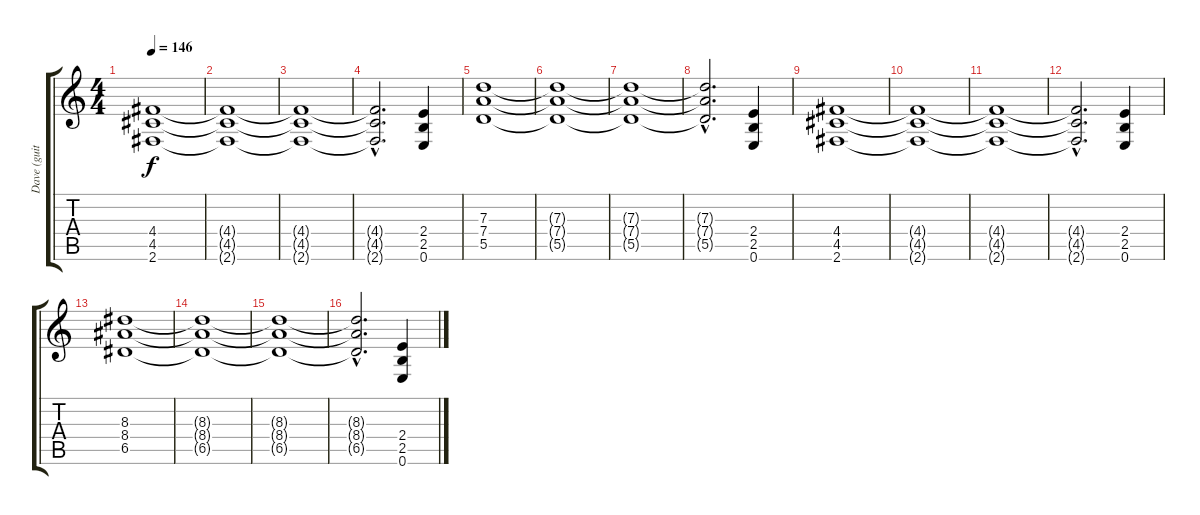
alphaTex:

\track ("Dave (guitar)" "Dave (guit") {instrument distortionguitar}
\staff {score tabs}
\tuning (E4 B3 G3 D3 A2 E2) {hide}
\ts (4 4)
\tempo 146
\clef g2
\ks c
(4.4 4.5 2.6).1{dy f instrument distortionguitar} |
(4.4{t} 4.5{t} 2.6{t}).1 |
(4.4{t} 4.5{t} 2.6{t}).1 |
(4.4{hac t} 4.5{hac t} 2.6{hac t}).2{d} (2.4 2.5 0.6).4 |
(7.3 7.4 5.5).1 |
(7.3{t} 7.4{t} 5.5{t}).1 |
(7.3{t} 7.4{t} 5.5{t}).1 |
(7.3{hac t} 7.4{hac t} 5.5{hac t}).2{d} (2.4 2.5 0.6).4 |
(4.4 4.5 2.6).1 |
(4.4{t} 4.5{t} 2.6{t}).1 |
(4.4{t} 4.5{t} 2.6{t}).1 |
(4.4{hac t} 4.5{hac t} 2.6{hac t}).2{d} (2.4 2.5 0.6).4 |
(8.3 8.4 6.5).1 |
(8.3{t} 8.4{t} 6.5{t}).1 |
(8.3{t} 8.4{t} 6.5{t}).1 |
(8.3{hac t} 8.4{hac t} 6.5{hac t}).2{d} (2.4 2.5 0.6).4
